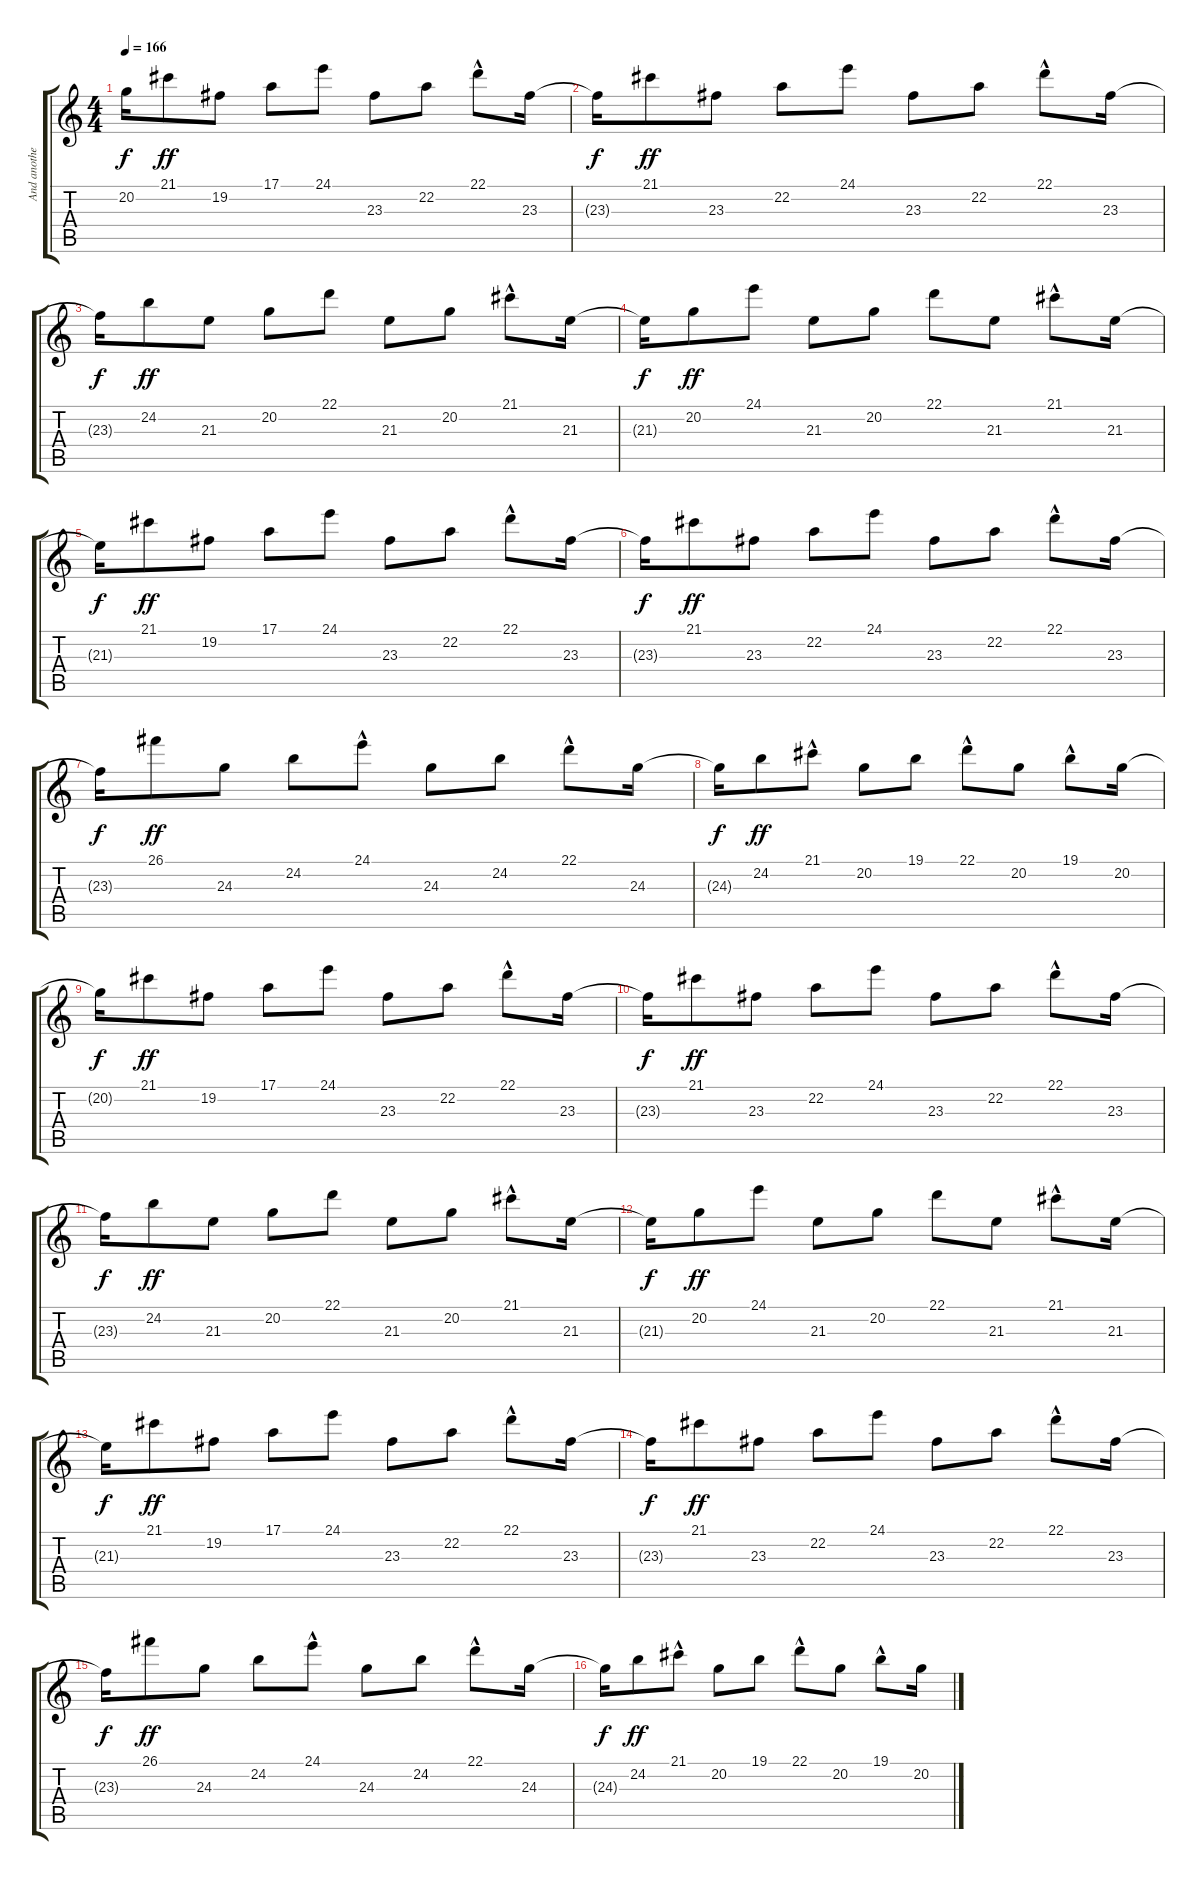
\track ("And another channel" "And anothe") {instrument acousticgrandpiano}
\staff {score tabs}
\tuning (E4 B3 G3 D3 A2 E2) {hide}
\ts (4 4)
\tempo 166
\clef g2
\ks c
20.2{t}.16{dy f} 21.1.8{dy ff} 19.2.8 17.1.8 24.1.8 23.3.8 22.2.8 22.1{hac}.8 23.3.16 |
23.3{t}.16{dy f} 21.1.8{dy ff} 23.3.8 22.2.8 24.1.8 23.3.8 22.2.8 22.1{hac}.8 23.3.16 |
23.3{t}.16{dy f} 24.2.8{dy ff} 21.3.8 20.2.8 22.1.8 21.3.8 20.2.8 21.1{hac}.8 21.3.16 |
21.3{t}.16{dy f} 20.2.8{dy ff} 24.1.8 21.3.8 20.2.8 22.1.8 21.3.8 21.1{hac}.8 21.3.16 |
21.3{t}.16{dy f} 21.1.8{dy ff} 19.2.8 17.1.8 24.1.8 23.3.8 22.2.8 22.1{hac}.8 23.3.16 |
23.3{t}.16{dy f} 21.1.8{dy ff} 23.3.8 22.2.8 24.1.8 23.3.8 22.2.8 22.1{hac}.8 23.3.16 |
23.3{t}.16{dy f} 26.1.8{dy ff} 24.3.8 24.2.8 24.1{hac}.8 24.3.8 24.2.8 22.1{hac}.8 24.3.16 |
24.3{t}.16{dy f} 24.2.8{dy ff} 21.1{hac}.8 20.2.8 19.1.8 22.1{hac}.8 20.2.8 19.1{hac}.8 20.2.16 |
20.2{t}.16{dy f} 21.1.8{dy ff} 19.2.8 17.1.8 24.1.8 23.3.8 22.2.8 22.1{hac}.8 23.3.16 |
23.3{t}.16{dy f} 21.1.8{dy ff} 23.3.8 22.2.8 24.1.8 23.3.8 22.2.8 22.1{hac}.8 23.3.16 |
23.3{t}.16{dy f} 24.2.8{dy ff} 21.3.8 20.2.8 22.1.8 21.3.8 20.2.8 21.1{hac}.8 21.3.16 |
21.3{t}.16{dy f} 20.2.8{dy ff} 24.1.8 21.3.8 20.2.8 22.1.8 21.3.8 21.1{hac}.8 21.3.16 |
21.3{t}.16{dy f} 21.1.8{dy ff} 19.2.8 17.1.8 24.1.8 23.3.8 22.2.8 22.1{hac}.8 23.3.16 |
23.3{t}.16{dy f} 21.1.8{dy ff} 23.3.8 22.2.8 24.1.8 23.3.8 22.2.8 22.1{hac}.8 23.3.16 |
23.3{t}.16{dy f} 26.1.8{dy ff} 24.3.8 24.2.8 24.1{hac}.8 24.3.8 24.2.8 22.1{hac}.8 24.3.16 |
24.3{t}.16{dy f} 24.2.8{dy ff} 21.1{hac}.8 20.2.8 19.1.8 22.1{hac}.8 20.2.8 19.1{hac}.8 20.2.16
